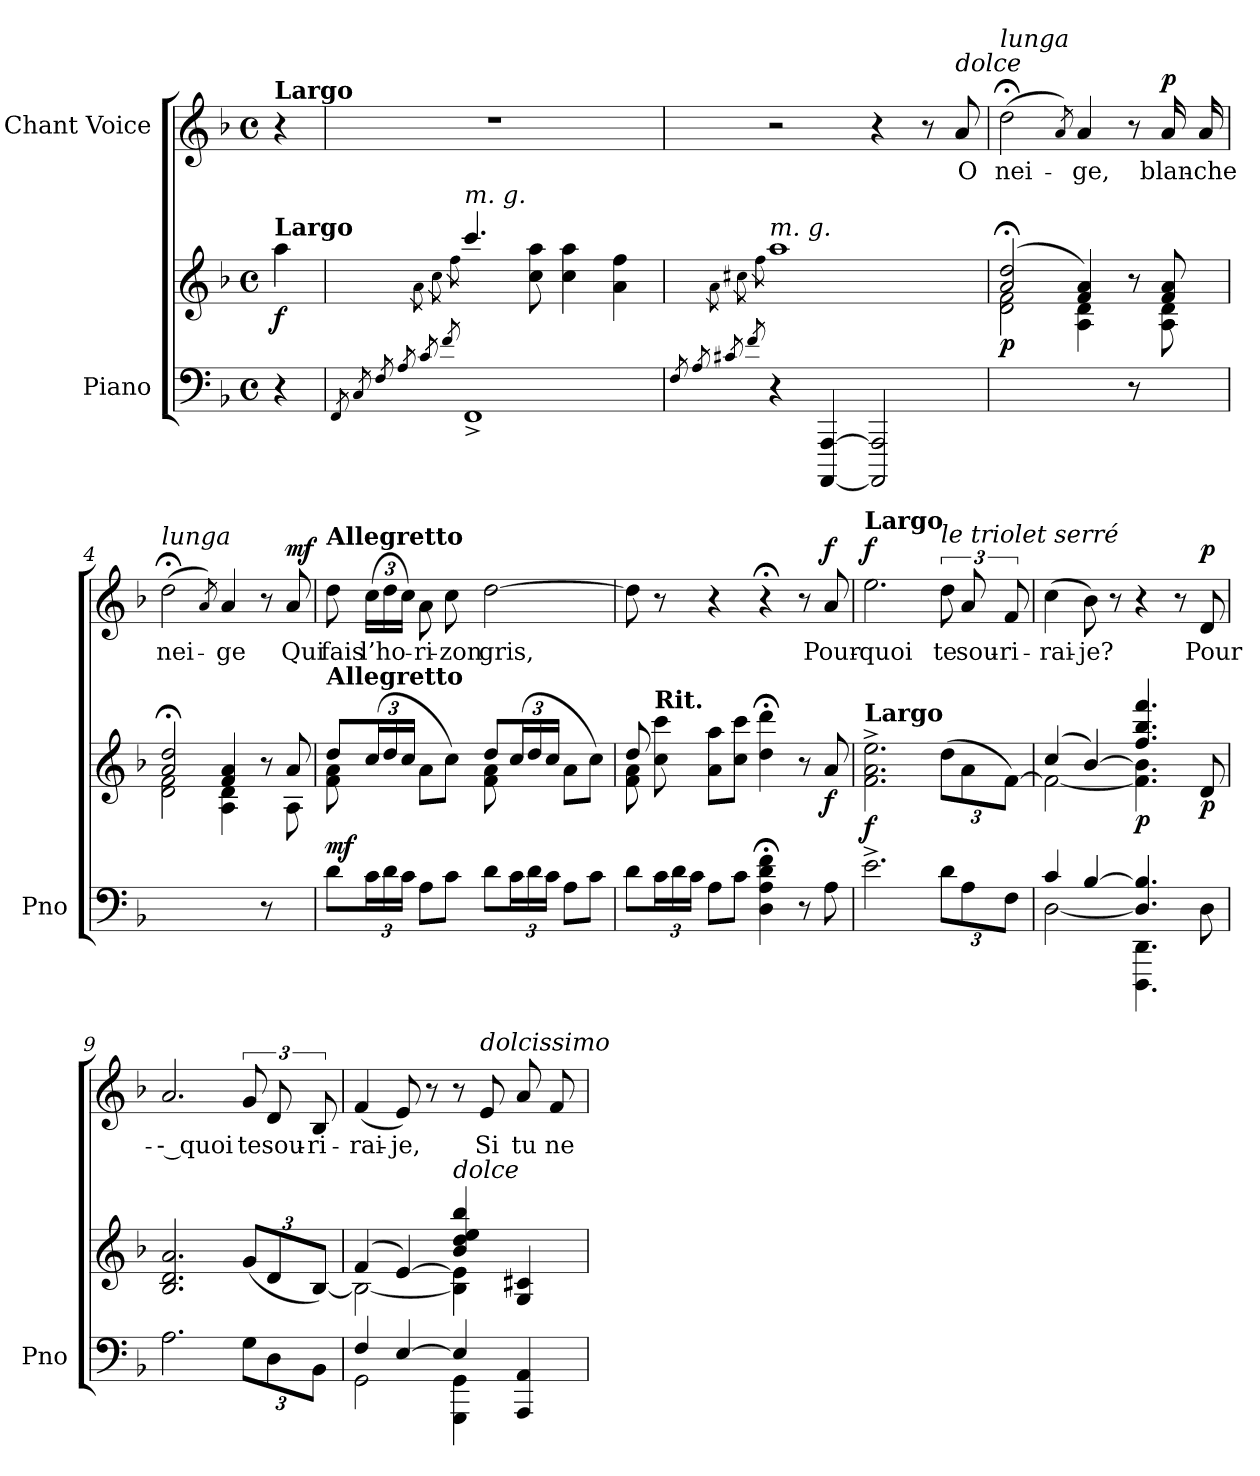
**kern	**kern	**dynam	**kern	**text	**dynam
*part2	*part2	*part2	*part1	*part1	*part1
*staff3	*staff2	*staff2/3	*staff1	*staff1	*staff1
*I"Piano	*	*	*I"Chant Voice	*	*
*I'Pno	*	*	*	*	*
*clefF4	*clefG2	*	*clefG2	*	*
*k[b-]	*k[b-]	*	*k[b-]	*	*
*M4/4	*M4/4	*	*M4/4	*	*
*met(c)	*met(c)	*	*met(c)	*	*
=	=	=	=	=	=
!	!	!	!LO:TX:a:B:t=Largo	!	!
!	!LO:TX:a:B:t=Largo	!	!	!	!
!	!	!LO:DY:b	!	!	!
4r	4aa\	f	4r	.	.
=1	=1	=1	=1	=1	=1
8qFF/L	.	.	.	.	.
8qC/	.	.	.	.	.
8qF/	.	.	.	.	.
8qA/	8qa\	.	.	.	.
8qc/	8qcc\	.	.	.	.
8qf/	8qff\J	.	.	.	.
*^	*	*	*	*	*
!	!	!LO:TX:a:i:t=m. g.	!	!	!	!
1ryy	1FF^	4.ccc/	.	1r	.	.
.	.	8cc\ 8aa\	.	.	.	.
.	.	4cc\ 4aa\	.	.	.	.
.	.	(4a\ 4ff\	.	.	.	.
=2	=2	=2	=2	=2	=2	=2
8qF/L	.	.	.	.	.	.
8qA/	.	8qa\	.	.	.	.
8qc#X/	.	8qcc#X\	.	.	.	.
8qf/	.	8qff\J	.	.	.	.
!	!	!LO:TX:a:i:t=m. g.	!	!	!	!
1ryy	4r	1aa	.	2r	.	.
.	[4AAAA/ [4AAA/	.	.	.	.	.
.	2AAAA/] 2AAA/]	.	.	4r	.	.
.	.	.	.	8r	.	.
!	!	!	!	!LO:TX:a:i:t=dolce	!	!
.	.	.	.	8a/	O	.
*v	*v	*	*	*	*	*
=3	=3	=3	=3	=3	=3
*	*^	*	*	*	*
!	!	!	!	!LO:TX:a:i:t=lunga	!	!
!	!	!	!LO:DY:b	!	!	!
2.ryy	(>2a/;< 2dd/;<	2d\ 2f\	p	(2dd;<\	nei-	.
.	.	.	.	8qa/)	.	.
.	4f/ 4a/)	4A\ 4d\	.	4a/	-ge,	.
8r	8r	8ryy	.	8r	.	.
!	!	!	!	!	!	!LO:DY:a
8ryy	8f/ 8a/	8A\ 8d\	.	16a/	blan-	p
.	.	.	.	16a/	-che	.
=4	=4	=4	=4	=4	=4	=4
!	!	!	!	!LO:TX:a:i:t=lunga	!	!
2.ryy	2a/;< 2dd/;<	2d\ 2f\	.	(2dd;<\	nei-	.
.	.	.	.	8qa/)	.	.
.	4f/ 4a/	4A\ 4d\	.	4a/	-ge	.
8r	8r	8ryy	.	8r	.	.
!	!	!	!	!	!	!LO:DY:a
8ryy	8a/	8A\	.	8a/	Qui	mf
=5	=5	=5	=5	=5	=5	=5
!	!	!	!	!LO:TX:a:B:t=Allegretto	!	!
!	!LO:TX:a:B:t=Allegretto	!	!	!	!	!
!	!	!	!LO:DY:a=2	!	!	!
8d\L	8dd/L	8f\ 8a\	mf	8dd\	fais	.
*Xbrackettup	*Xbrackettup	*	*	*	*	*
24c\L	(24cc/L	4.ryy	.	(24cc\LL	l’ho-	.
24d\	24dd/	.	.	24dd\	.	.
24c\JJ	24cc/JJ	.	.	24cc\JJ)	.	.
8A\L	8a\L	.	.	8a\	-ri-	.
8c\J	8cc\J)	.	.	8cc\	-zon	.
8d\L	8dd/L	8f\ 8a\	.	[2dd\	gris,	.
24c\L	(24cc/L	4.ryy	.	.	.	.
24d\	24dd/	.	.	.	.	.
24c\JJ	24cc/JJ	.	.	.	.	.
8A\L	8a\L	.	.	.	.	.
8c\J	8cc\J)	.	.	.	.	.
=6	=6	=6	=6	=6	=6	=6
8d\L	8dd/	8f\ 8a\	.	8dd\]	.	.
!	!LO:TX:a:B:t=Rit.	!	!	!	!	!
24c\L	8cc\ 8ccc\	2..ryy	.	8r	.	.
24d\	.	.	.	.	.	.
24c\JJ	.	.	.	.	.	.
8A\L	8a\ 8aa\L	.	.	4r	.	.
8c\J	8cc\ 8ccc\J	.	.	.	.	.
4D\;< 4A\;< 4d\;< 4f\;<	4dd\;< 4ddd\;<	.	.	4r;<	.	.
8r	8r	.	.	8r	.	.
!	!	!	!LO:DY:b	!	!	!LO:DY:a
8A\	8a/	.	f	8a/	Pour-	f
*	*v	*v	*	*	*	*
=7	=7	=7	=7	=7	=7
!	!	!	!LO:TX:a:B:t=Largo	!	!
!	!LO:TX:a:B:t=Largo	!	!	!	!
!	!	!LO:DY:b	!	!	!LO:DY:a
2.e^\	2.f\^ 2.a\^ 2.ee\^	f	2.ee\	-quoi	f
*	*brackettup	*	*	*	*
!	!	!	!LO:TX:a:i:t=le triolet serré	!	!
12d\L	(12dd\L	.	12dd\	te	.
12A\	12a\	.	12a/	sou-	.
12F\J	[<12f\J)	.	12f/	-ri-	.
=8	=8	=8	=8	=8	=8
*^	*^	*	*	*	*
4c/	[2D\	(4cc/	2f\_	.	(4cc\	-rai-	.
[4B-/	.	[>4b-/)	.	.	8b-\)	-je?	.
.	.	.	.	.	8r	.	.
!	!	!	!	!LO:DY:b	!	!	!
4.D/] 4.B-/]	4.DDD\ 4.DD\	4.ff/ 4.bb-/ 4.fff/	4.f\] 4.b-\]	p	4r	.	.
.	.	.	.	.	8r	.	.
!	!	!	!	!LO:DY:b	!	!	!LO:DY:a
8D\	8ryy	8d/	8ryy	p	8d/	Pour-	p
*v	*v	*	*	*	*	*	*
*	*v	*v	*	*	*	*
=9	=9	=9	=9	=9	=9
2.A\	2.B-/ 2.d/ 2.a/	.	2.a/	-- quoi	.
*	*Xbrackettup	*	*	*	*
12G\L	(>12g/L	.	12g/	te	.
12D\	12d/	.	12d/	sou-	.
12BB-\J	[<12B-/J)	.	12B-/	-ri-	.
=10	=10	=10	=10	=10	=10
*^	*^	*	*	*	*
4F/	2GG\	(4f/	2B-\_	.	(4f/	-rai-	.
[4E/	.	[>4e/)	.	.	8e/)	-je,	.
.	.	.	.	.	8r	.	.
!	!	!LO:TX:i:t=dolce	!	!	!	!	!
4E/]	4GGG\ 4GG\	4b-/ 4dd/ 4ee/ 4bb-/	4B-\] 4e\]	.	8r	.	.
!	!	!	!	!	!LO:TX:i:t=dolcissimo	!	!
.	.	.	.	.	8e/	Si	.
4AAA/ 4AA/	4ryy	4G/ 4c#X/	4ryy	.	8a/	tu	.
.	.	.	.	.	8f/	ne	.
*v	*v	*	*	*	*	*	*
*	*v	*v	*	*	*	*
=	=	=	=	=	=
*-	*-	*-	*-	*-	*-
